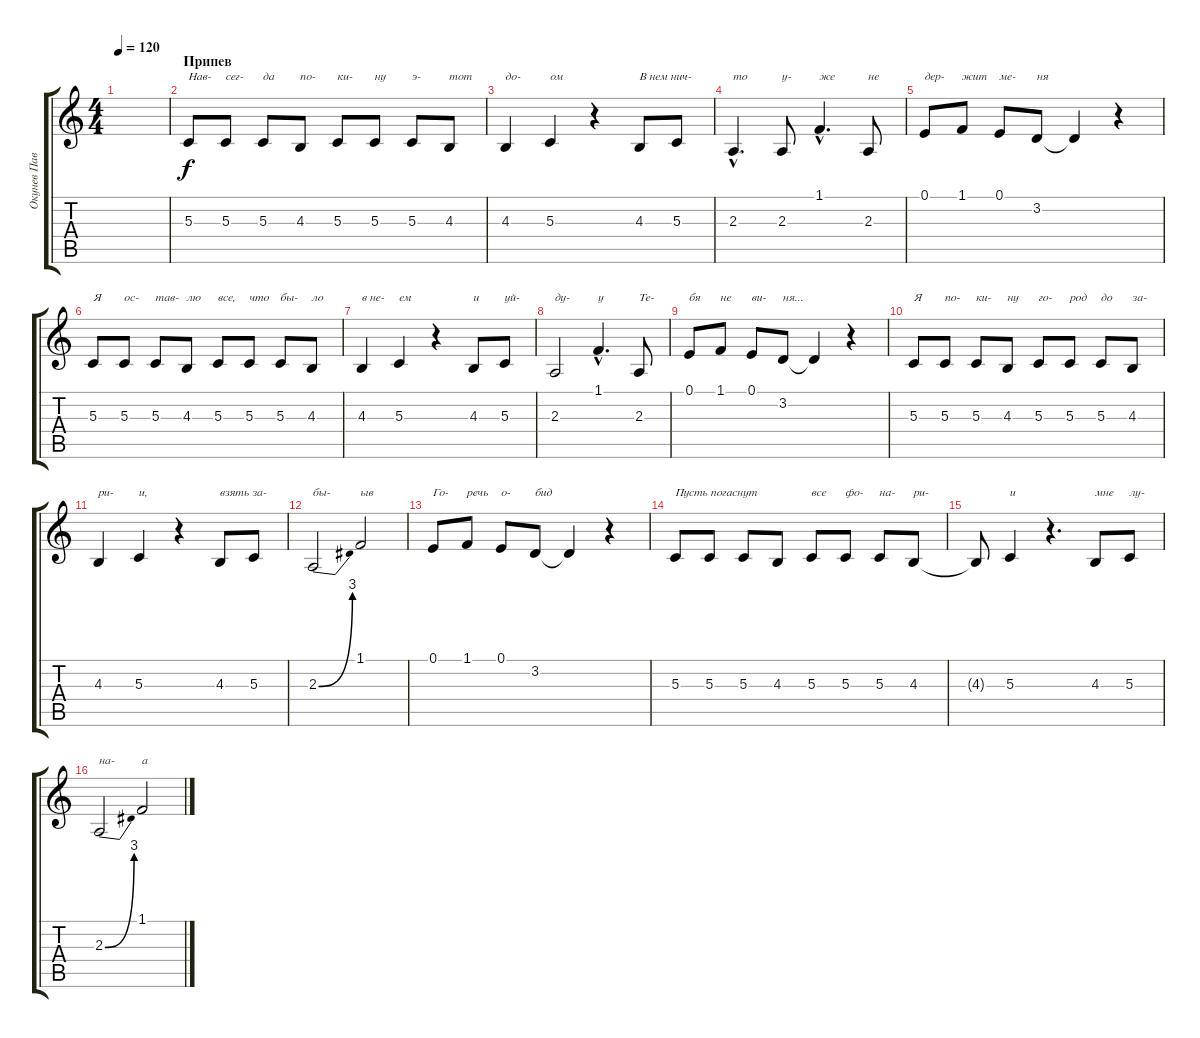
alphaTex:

\track ("Окунев Павел" "Окунев Пав") {instrument oboe}
\staff {score tabs}
\tuning (E4 B3 G3 D3 A2 E2) {hide}
\ts (4 4)
\tempo 120
\clef g2
\ks c
|
\section ("" "Припев")
5.3.8{txt "Нав-"} 5.3.8{txt "сег-"} 5.3.8{txt "да"} 4.3.8{txt "по-"} 5.3.8{txt "ки-"} 5.3.8{txt "ну"} 5.3.8{txt "э-"} 4.3.8{txt "тот"} |
4.3.4{txt "до-"} 5.3.4{txt "ом"} r.4 4.3.8{txt "В нем нич-"} 5.3.8 |
2.3{hac}.4{d txt "то"} 2.3.8{txt "у-"} 1.1{hac}.4{d txt "же"} 2.3.8{txt "не"} |
0.1.8{txt "дер-"} 1.1.8{txt "жит"} 0.1.8{txt "ме-"} 3.2.8{txt "ня"} 3.2{t}.4 r.4 |
5.3.8{txt "Я"} 5.3.8{txt "ос-"} 5.3.8{txt "тав-"} 4.3.8{txt "лю"} 5.3.8{txt "все,"} 5.3.8{txt "что"} 5.3.8{txt "бы-"} 4.3.8{txt "ло"} |
4.3.4{txt "в не-"} 5.3.4{txt "ем"} r.4 4.3.8{txt "и"} 5.3.8{txt "уй-"} |
2.3.2{txt "ду-"} 1.1{hac}.4{d txt "у"} 2.3.8{txt "Те-"} |
0.1.8{txt "бя"} 1.1.8{txt "не"} 0.1.8{txt "ви-"} 3.2.8{txt "ня..."} 3.2{t}.4 r.4 |
5.3.8{txt "Я"} 5.3.8{txt "по-"} 5.3.8{txt "ки-"} 4.3.8{txt "ну"} 5.3.8{txt "го-"} 5.3.8{txt "род"} 5.3.8{txt "до"} 4.3.8{txt "за-"} |
4.3.4{txt "ри-"} 5.3.4{txt "и,"} r.4 4.3.8{txt "взять за-"} 5.3.8 |
2.3{be (bend 0 0 60 12)}.2{txt "бы-"} 1.1.2{txt "ыв"} |
0.1.8{txt "Го-"} 1.1.8{txt "речь"} 0.1.8{txt "о-"} 3.2.8{txt "бид"} 3.2{t}.4 r.4 |
5.3.8{txt "Пусть погаснут"} 5.3.8 5.3.8 4.3.8 5.3.8{txt "все"} 5.3.8{txt "фо-"} 5.3.8{txt "на-"} 4.3.8{txt "ри-"} |
4.3{t}.8 5.3.4{txt "и"} r.4{d} 4.3.8{txt "мне"} 5.3.8{txt "лу-"} |
2.3{be (bend 0 0 60 12)}.2{txt "на-"} 1.1.2{txt "а"}
